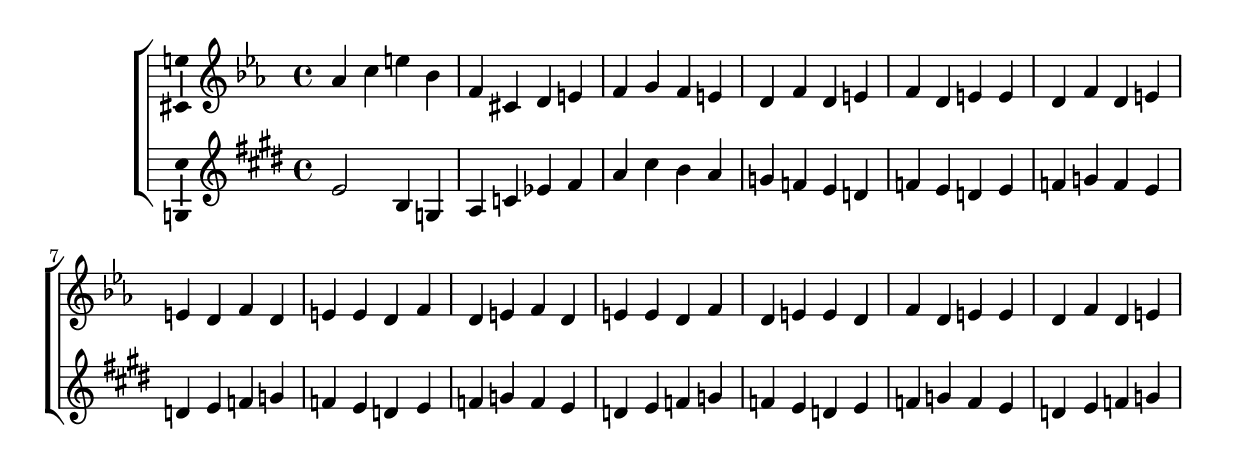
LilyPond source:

\header {
    texidoc = "Ambituses indicate pitch ranges for voices.

By default, the ambitus grob is put before the clef.  You can control
this behaviour through the @code{breakAlignOrder} property of the score
context by redefining the order.


The shape of the note heads to use can be changed via the
@code{note-head-style} property, which holds the glyph name of the
note head.  The vertical line between the upper and lower head can be
switched on or off via the @code{join-heads} property.

"
}

%{

 tex chokes on #

, e.g. with the following addition to the
paper block:

@example
\translator @{
  \ScoreContext
  breakAlignOrder = #'(
    instrument-name
    left-edge
    span-bar
    breathing-sign
    clef
    ambitus
    key-signature
    staff-bar
    time-signature
    custos
  )
@}
@end example

 
@example
\translator @{
  \VoiceContext
  \consists Ambitus_engraver
  Ambitus \set #'note-head-style = #'noteheads-2mensural
  Ambitus \set #'join-heads = ##f
@}
@end example


 %}
\version "1.7.18"

upper = \notes \relative c {
	\clef "treble"
	\key c \minor
	as'' c e bes f cis d e f g f e d f d e
	f d e e d f d e e d f d e e d f d e
	f d e e d f d e e d f d e e d f d e
}

lower = \notes \relative c {
	\clef "treble"
	\key e \major
	e'2 b4 g a c es fis a cis b a g f e d
	f e d e f g f e d e f g f e d e f g
	f e d e f g f e d e f g f e d e f g
}

\score { \context ChoirStaff {
	<
		\context Staff = one { \upper }
		\context Staff = three { \lower }
	> }
	\paper {
	       \translator {
			\ScoreContext
			breakAlignOrder = #'(
				instrument-name
				left-edge
				ambitus
				span-bar
				breathing-sign
				clef
				key-signature
				staff-bar
				time-signature
				custos
			)
		}
		\translator {
			\VoiceContext
			\consists Ambitus_engraver
		}
	}
}
%% new-chords-done %%
